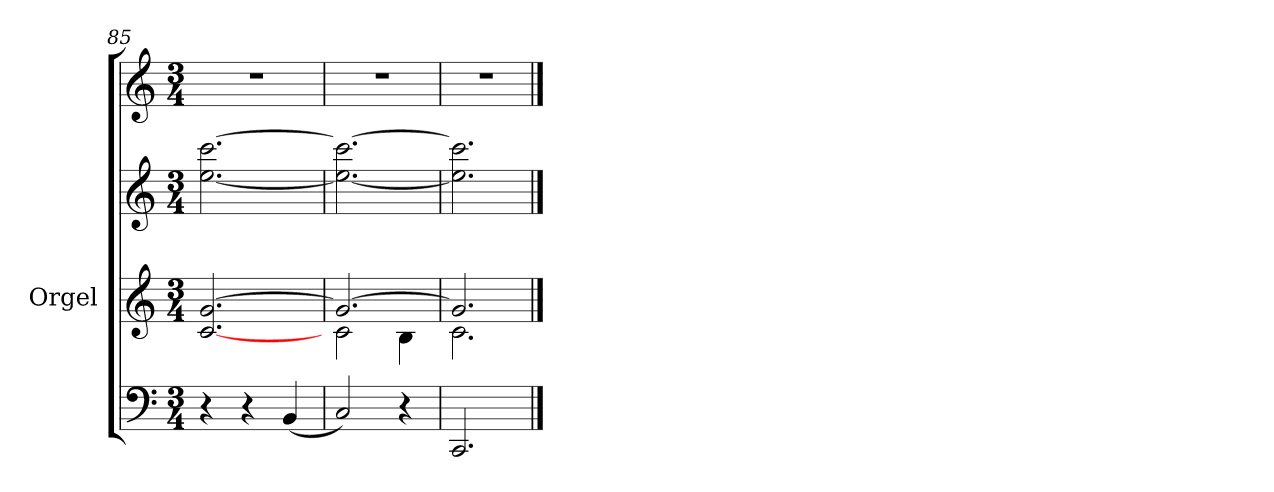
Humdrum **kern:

**kern	**kern	**kern	**kern
*part3	*part2	*part2	*part1
*staff4	*staff3	*staff2	*staff1
*	*I"Orgel	*	*
*	*I'Org.	*	*
*clefF4	*clefG2	*clefG2	*clefG2
*k[]	*k[]	*k[]	*k[]
*C:	*C:	*C:	*C:
*M3/4	*M3/4	*M3/4	*M3/4
=85	=85	=85	=85
4r	[2.c/ [2.g/	[2.ee\ [2.ccc\	2.r
4r	.	.	.
(<4BB/	.	.	.
=86	=86	=86	=86
*	*^	*	*
2C/)	2.g/_	2c\	2.ee\_ 2.ccc\_	2.r
4r	.	4B\	.	.
=87	=87	=87	=87	=87
2.CC/	2.g/]	2.c\	2.ee\] 2.ccc\]	2.r
*	*v	*v	*	*
==	==	==	==
*-	*-	*-	*-
